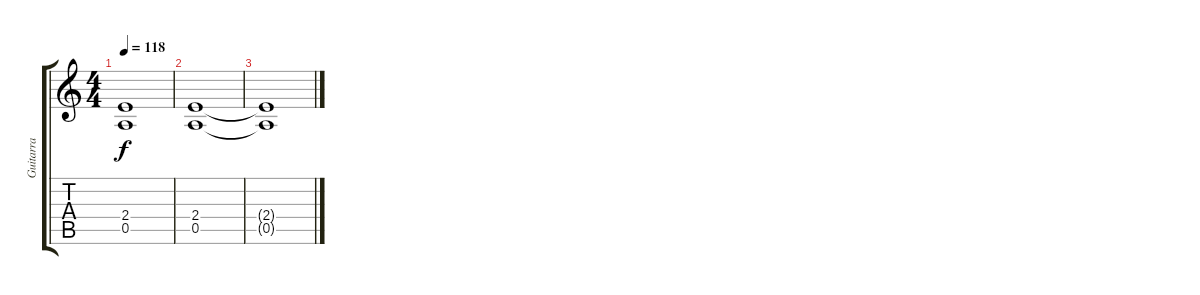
\track ("Guitarra" "Guitarra") {instrument overdrivenguitar}
\staff {score tabs}
\tuning (E4 B3 G3 D3 A2 E2) {hide}
\ts (4 4)
\tempo 118
\clef g2
\ks c
(2.4{t} 0.5{t}).1{dy f volume 3} |
(2.4 0.5).1{volume 13} |
(2.4{t} 0.5{t}).1{volume 3}
